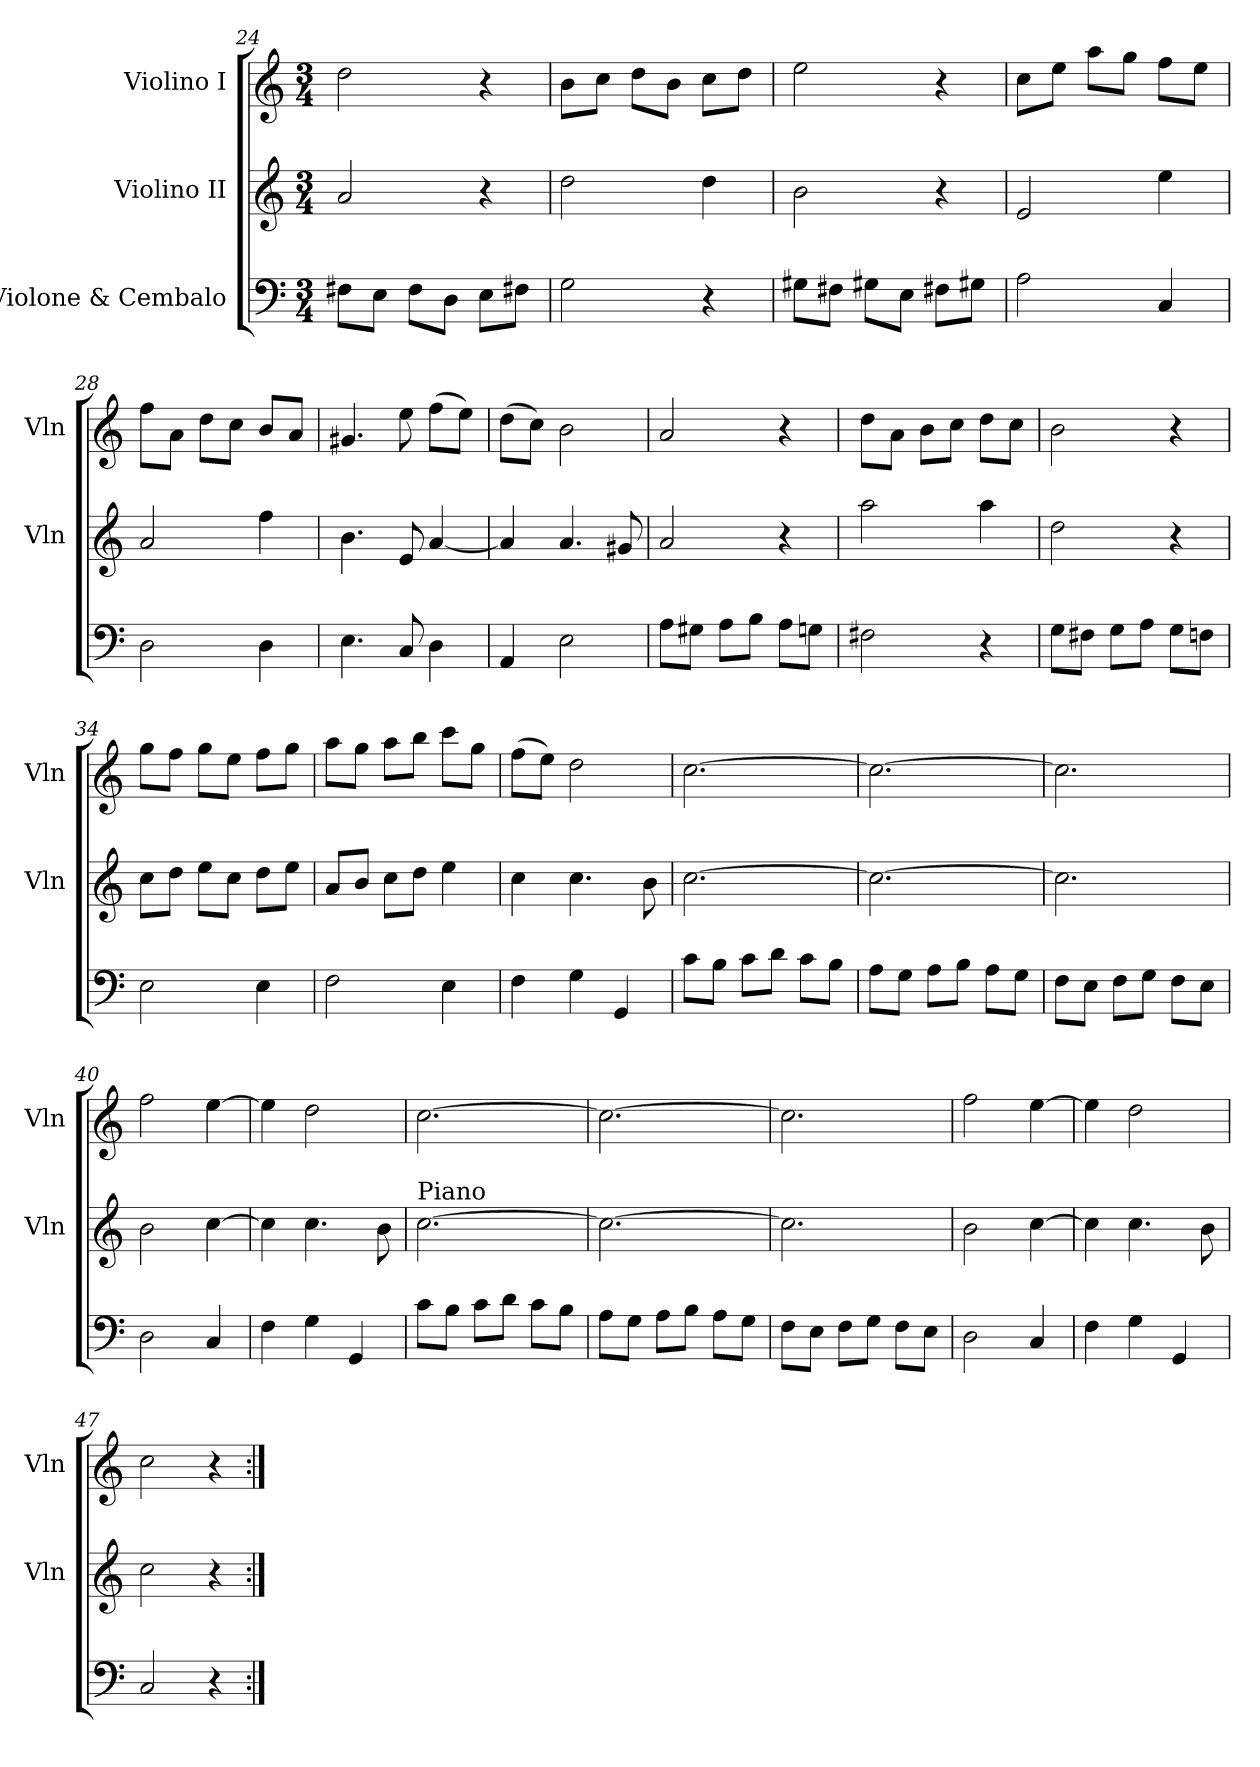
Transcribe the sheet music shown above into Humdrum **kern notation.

**kern	**kern	**kern
*part3	*part2	*part1
*staff3	*staff2	*staff1
*I"Violone & Cembalo	*I"Violino II	*I"Violino I
*	*I'Vln	*I'Vln
*clefF4	*clefG2	*clefG2
*k[]	*k[]	*k[]
*M3/4	*M3/4	*M3/4
=24	=24	=24
8F#XL	2a	2dd
8EJ	.	.
8F#L	.	.
8DJ	.	.
8EL	4r	4r
8F#XJ	.	.
=25	=25	=25
2G	2dd	8bL
.	.	8ccJ
.	.	8ddL
.	.	8bJ
4r	4dd	8ccL
.	.	8ddJ
=26	=26	=26
8G#XL	2b	2ee
8F#XJ	.	.
8G#XL	.	.
8EJ	.	.
8F#XL	4r	4r
8G#XJ	.	.
=27	=27	=27
2A	2e	8ccL
.	.	8eeJ
.	.	8aaL
.	.	8ggJ
4C	4ee	8ffL
.	.	8eeJ
=28	=28	=28
2D	2a	8ffL
.	.	8aJ
.	.	8ddL
.	.	8ccJ
4D	4ff	8bL
.	.	8aJ
=29	=29	=29
4.E	4.b	4.g#X
8C	8e	8ee
4D	[4a	(8ffL
.	.	8eeJ)
=30	=30	=30
4AA	4a]	(8ddL
.	.	8ccJ)
2E	4.a	2b
.	8g#X	.
=31	=31	=31
8AL	2a	2a
8G#XJ	.	.
8AL	.	.
8BJ	.	.
8AL	4r	4r
8GnJ	.	.
=32	=32	=32
2F#X	2aa	8ddL
.	.	8aJ
.	.	8bL
.	.	8ccJ
4r	4aa	8ddL
.	.	8ccJ
=33	=33	=33
8GL	2dd	2b
8F#XJ	.	.
8GL	.	.
8AJ	.	.
8GL	4r	4r
8FnJ	.	.
=34	=34	=34
2E	8ccL	8ggL
.	8ddJ	8ffJ
.	8eeL	8ggL
.	8ccJ	8eeJ
4E	8ddL	8ffL
.	8eeJ	8ggJ
=35	=35	=35
2F	8aL	8aaL
.	8bJ	8ggJ
.	8ccL	8aaL
.	8ddJ	8bbJ
4E	4ee	8cccL
.	.	8ggJ
=36	=36	=36
4F	4cc	(8ffL
.	.	8eeJ)
4G	4.cc	2dd
4GG	.	.
.	8b	.
=37	=37	=37
8cL	[2.cc	[2.cc
8BJ	.	.
8cL	.	.
8dJ	.	.
8cL	.	.
8BJ	.	.
=38	=38	=38
8AL	2.cc_	2.cc_
8GJ	.	.
8AL	.	.
8BJ	.	.
8AL	.	.
8GJ	.	.
=39	=39	=39
8FL	2.cc]	2.cc]
8EJ	.	.
8FL	.	.
8GJ	.	.
8FL	.	.
8EJ	.	.
=40	=40	=40
2D	2b	2ff
4C	[4cc	[4ee
=41	=41	=41
4F	4cc]	4ee]
4G	4.cc	2dd
4GG	.	.
.	8b	.
=42	=42	=42
!	!LO:TX:a:t=Piano	!
8cL	[2.cc	[2.cc
8BJ	.	.
8cL	.	.
8dJ	.	.
8cL	.	.
8BJ	.	.
=43	=43	=43
8AL	2.cc_	2.cc_
8GJ	.	.
8AL	.	.
8BJ	.	.
8AL	.	.
8GJ	.	.
=44	=44	=44
8FL	2.cc]	2.cc]
8EJ	.	.
8FL	.	.
8GJ	.	.
8FL	.	.
8EJ	.	.
=45	=45	=45
2D	2b	2ff
4C	[4cc	[4ee
=46	=46	=46
4F	4cc]	4ee]
4G	4.cc	2dd
4GG	.	.
.	8b	.
=47	=47	=47
2C	2cc	2cc
4r	4r	4r
=:|!	=:|!	=:|!
*-	*-	*-
